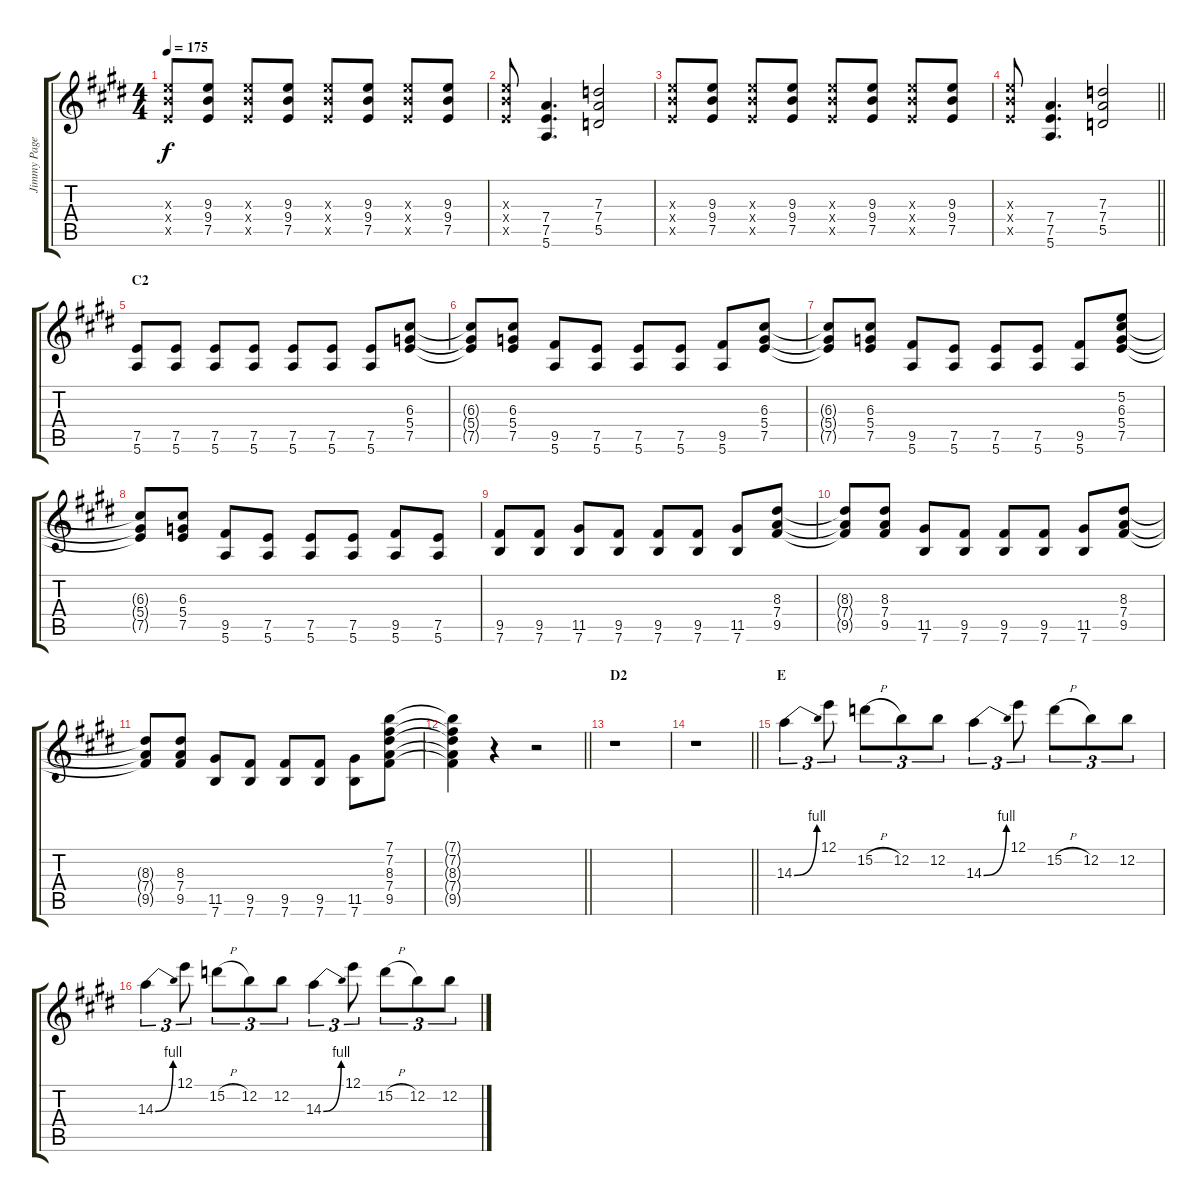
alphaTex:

\track ("Jimmy Page 2" "Jimmy Page") {instrument overdrivenguitar}
\staff {score tabs}
\tuning (E4 B3 G3 D3 A2 E2) {hide}
\ts (4 4)
\tempo 175
\clef g2
\ks e
(9.3{x} 9.4{x} 7.5{x}).8{dy f} (9.3 9.4 7.5).8 (9.3{x} 9.4{x} 7.5{x}).8 (9.3 9.4 7.5).8 (9.3{x} 9.4{x} 7.5{x}).8 (9.3 9.4 7.5).8 (9.3{x} 9.4{x} 7.5{x}).8 (9.3 9.4 7.5).8 |
(9.3{x} 9.4{x} 7.5{x}).8 (7.4 7.5 5.6).4{d} (7.3 7.4 5.5).2 |
(9.3{x} 9.4{x} 7.5{x}).8 (9.3 9.4 7.5).8 (9.3{x} 9.4{x} 7.5{x}).8 (9.3 9.4 7.5).8 (9.3{x} 9.4{x} 7.5{x}).8 (9.3 9.4 7.5).8 (9.3{x} 9.4{x} 7.5{x}).8 (9.3 9.4 7.5).8 |
\barLineRight lightlight
(9.3{x} 9.4{x} 7.5{x}).8 (7.4 7.5 5.6).4{d} (7.3 7.4 5.5).2 |
\section ("" "C2")
(7.5 5.6).8{volume 10} (7.5 5.6).8 (7.5 5.6).8 (7.5 5.6).8 (7.5 5.6).8 (7.5 5.6).8 (7.5 5.6).8 (6.3 5.4 7.5).8 |
(6.3{t} 5.4{t} 7.5{t}).8 (6.3 5.4 7.5).8 (9.5 5.6).8 (7.5 5.6).8 (7.5 5.6).8 (7.5 5.6).8 (9.5 5.6).8 (6.3 5.4 7.5).8 |
(6.3{t} 5.4{t} 7.5{t}).8 (6.3 5.4 7.5).8 (9.5 5.6).8 (7.5 5.6).8 (7.5 5.6).8 (7.5 5.6).8 (9.5 5.6).8 (5.2 6.3 5.4 7.5).8 |
(6.3{t} 5.4{t} 7.5{t}).8 (6.3 5.4 7.5).8 (9.5 5.6).8 (7.5 5.6).8 (7.5 5.6).8 (7.5 5.6).8 (9.5 5.6).8 (7.5 5.6).8 |
(9.5 7.6).8 (9.5 7.6).8 (11.5 7.6).8 (9.5 7.6).8 (9.5 7.6).8 (9.5 7.6).8 (11.5 7.6).8 (8.3 7.4 9.5).8 |
(8.3{t} 7.4{t} 9.5{t}).8 (8.3 7.4 9.5).8 (11.5 7.6).8 (9.5 7.6).8 (9.5 7.6).8 (9.5 7.6).8 (11.5 7.6).8 (8.3 7.4 9.5).8 |
(8.3{t} 7.4{t} 9.5{t}).8 (8.3 7.4 9.5).8 (11.5 7.6).8 (9.5 7.6).8 (9.5 7.6).8 (9.5 7.6).8 (11.5 7.6).8 (7.1 7.2 8.3 7.4 9.5).8 |
\barLineRight lightlight
(7.1{t} 7.2{t} 8.3{t} 7.4{t} 9.5{t}).4 r.4 r.2 |
\section ("" "D2")
r.1 |
\barLineRight lightlight
r.1 |
\section ("" "E")
14.3{be (bend 0 0 60 4)}.4{tu (3 2) volume 13} 12.1.8{tu (3 2)} 15.2{h}.8{tu (3 2)} 12.2.8{tu (3 2)} 12.2.8{tu (3 2)} 14.3{be (bend 0 0 60 4)}.4{tu (3 2)} 12.1.8{tu (3 2)} 15.2{h}.8{tu (3 2)} 12.2.8{tu (3 2)} 12.2.8{tu (3 2)} |
14.3{be (bend 0 0 60 4)}.4{tu (3 2)} 12.1.8{tu (3 2)} 15.2{h}.8{tu (3 2)} 12.2.8{tu (3 2)} 12.2.8{tu (3 2)} 14.3{be (bend 0 0 60 4)}.4{tu (3 2)} 12.1.8{tu (3 2)} 15.2{h}.8{tu (3 2)} 12.2.8{tu (3 2)} 12.2.8{tu (3 2)}
